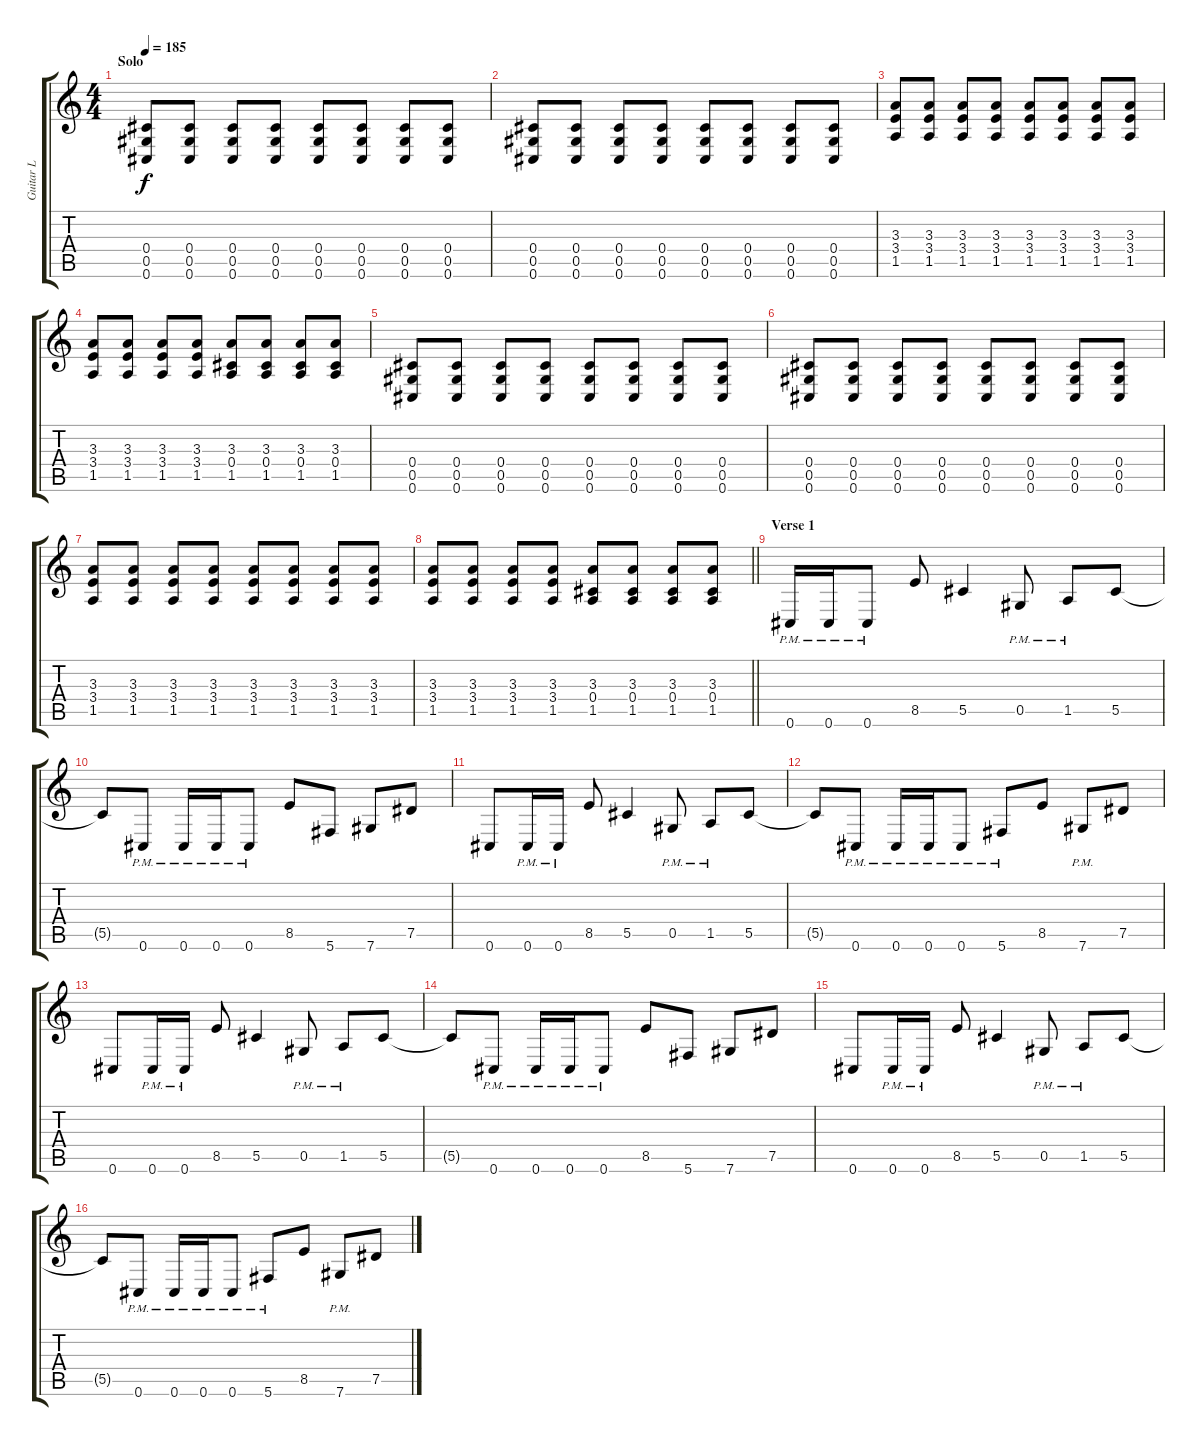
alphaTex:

\track ("Guitar L" "Guitar L") {instrument distortionguitar}
\staff {score tabs}
\tuning (Eb4 Bb3 Gb3 Db3 Ab2 Db2) {hide}
\ts (4 4)
\section ("" "Solo")
\tempo 185
\clef g2
\ks c
(0.4 0.5 0.6).8{dy f} (0.4 0.5 0.6).8 (0.4 0.5 0.6).8 (0.4 0.5 0.6).8 (0.4 0.5 0.6).8 (0.4 0.5 0.6).8 (0.4 0.5 0.6).8 (0.4 0.5 0.6).8 |
(0.4 0.5 0.6).8 (0.4 0.5 0.6).8 (0.4 0.5 0.6).8 (0.4 0.5 0.6).8 (0.4 0.5 0.6).8 (0.4 0.5 0.6).8 (0.4 0.5 0.6).8 (0.4 0.5 0.6).8 |
(3.3 3.4 1.5).8 (3.3 3.4 1.5).8 (3.3 3.4 1.5).8 (3.3 3.4 1.5).8 (3.3 3.4 1.5).8 (3.3 3.4 1.5).8 (3.3 3.4 1.5).8 (3.3 3.4 1.5).8 |
(3.3 3.4 1.5).8 (3.3 3.4 1.5).8 (3.3 3.4 1.5).8 (3.3 3.4 1.5).8 (3.3 0.4 1.5).8 (3.3 0.4 1.5).8 (3.3 0.4 1.5).8 (3.3 0.4 1.5).8 |
(0.4 0.5 0.6).8 (0.4 0.5 0.6).8 (0.4 0.5 0.6).8 (0.4 0.5 0.6).8 (0.4 0.5 0.6).8 (0.4 0.5 0.6).8 (0.4 0.5 0.6).8 (0.4 0.5 0.6).8 |
(0.4 0.5 0.6).8 (0.4 0.5 0.6).8 (0.4 0.5 0.6).8 (0.4 0.5 0.6).8 (0.4 0.5 0.6).8 (0.4 0.5 0.6).8 (0.4 0.5 0.6).8 (0.4 0.5 0.6).8 |
(3.3 3.4 1.5).8 (3.3 3.4 1.5).8 (3.3 3.4 1.5).8 (3.3 3.4 1.5).8 (3.3 3.4 1.5).8 (3.3 3.4 1.5).8 (3.3 3.4 1.5).8 (3.3 3.4 1.5).8 |
\barLineRight lightlight
(3.3 3.4 1.5).8 (3.3 3.4 1.5).8 (3.3 3.4 1.5).8 (3.3 3.4 1.5).8 (3.3 0.4 1.5).8 (3.3 0.4 1.5).8 (3.3 0.4 1.5).8 (3.3 0.4 1.5).8 |
\section ("" "Verse 1")
0.6{pm}.16 0.6{pm}.16 0.6{pm}.8 8.5.8 5.5.4 0.5{pm}.8 1.5{pm}.8 5.5.8 |
5.5{t}.8 0.6{pm}.8 0.6{pm}.16 0.6{pm}.16 0.6{pm}.8 8.5.8 5.6.8 7.6.8 7.5.8 |
0.6.8 0.6{pm}.16 0.6{pm}.16 8.5.8 5.5.4 0.5{pm}.8 1.5{pm}.8 5.5.8 |
5.5{t}.8 0.6{pm}.8 0.6{pm}.16 0.6{pm}.16 0.6{pm}.8 5.6{pm}.8 8.5.8 7.6{pm}.8 7.5.8 |
0.6.8 0.6{pm}.16 0.6{pm}.16 8.5.8 5.5.4 0.5{pm}.8 1.5{pm}.8 5.5.8 |
5.5{t}.8 0.6{pm}.8 0.6{pm}.16 0.6{pm}.16 0.6{pm}.8 8.5.8 5.6.8 7.6.8 7.5.8 |
0.6.8 0.6{pm}.16 0.6{pm}.16 8.5.8 5.5.4 0.5{pm}.8 1.5{pm}.8 5.5.8 |
5.5{t}.8 0.6{pm}.8 0.6{pm}.16 0.6{pm}.16 0.6{pm}.8 5.6{pm}.8 8.5.8 7.6{pm}.8 7.5.8
